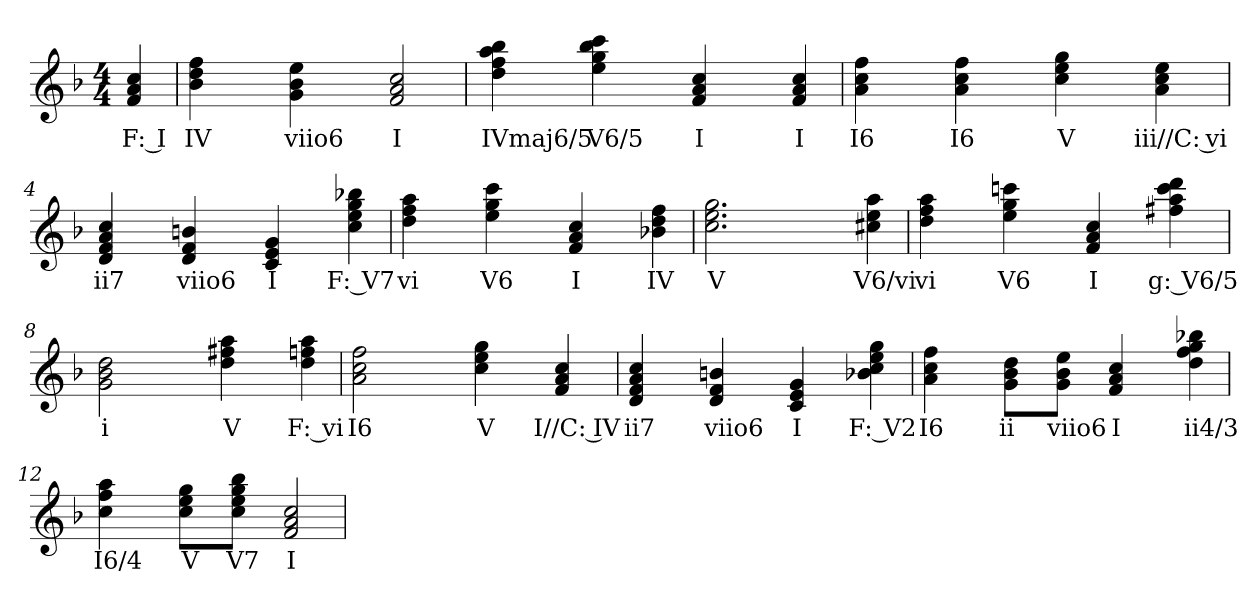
**kern	**text
*part1	*part1
*staff1	*staff1
*k[b-]	*
*F:	*
*M4/4	*
=	=
4f 4a 4cc	F: I
=1	=1
4b- 4dd 4ff	IV
4ryy	.
4g 4b- 4ee	viio6
4ryy	.
2f 2a 2cc	I
=2	=2
4dd 4ff 4aa 4bb-	IVmaj6/5
4ryy	.
4ee 4gg 4bb- 4ccc	V6/5
4ryy	.
4f 4a 4cc	I
4ryy	.
4f 4a 4cc	I
=3	=3
4a 4cc 4ff	I6
4ryy	.
4a 4cc 4ff	I6
4ryy	.
4cc 4ee 4gg	V
4ryy	.
4a 4cc 4ee	iii//C: vi
=4	=4
4d 4f 4a 4cc	ii7
4ryy	.
4d 4f 4bn	viio6
4ryy	.
4c 4e 4g	I
4ryy	.
4cc 4ee 4gg 4bb-X	F: V7
=5	=5
4dd 4ff 4aa	vi
4ryy	.
4ee 4gg 4ccc	V6
4ryy	.
4f 4a 4cc	I
4ryy	.
4b-X 4dd 4ff	IV
=6	=6
2.cc 2.ee 2.gg	V
2.ryy	.
4cc#X 4ee 4aa	V6/vi
=7	=7
4dd 4ff 4aa	vi
4ryy	.
4ee 4gg 4cccn	V6
4ryy	.
4f 4a 4cc	I
4ryy	.
4ff#X 4aa 4ccc 4ddd	g: V6/5
=8	=8
2g 2b- 2dd	i
2ryy	.
4dd 4ff#X 4aa	V
4ryy	.
4dd 4ffn 4aa	F: vi
=9	=9
2a 2cc 2ff	I6
2ryy	.
4cc 4ee 4gg	V
4ryy	.
4f 4a 4cc	I//C: IV
=10	=10
4d 4f 4a 4cc	ii7
4ryy	.
4d 4f 4bn	viio6
4ryy	.
4c 4e 4g	I
4ryy	.
4b-X 4cc 4ee 4gg	F: V2
=11	=11
4a 4cc 4ff	I6
4ryy	.
8g 8b- 8ddL	ii
8ryy	.
8g 8b- 8eeJ	viio6
8ryy	.
4f 4a 4cc	I
4ryy	.
4dd 4ff 4gg 4bb-X	ii4/3
=12	=12
4cc 4ff 4aa	I6/4
4ryy	.
8cc 8ee 8ggL	V
8ryy	.
8cc 8ee 8gg 8bb-J	V7
8ryy	.
2f 2a 2cc	I
=	=
*-	*-
